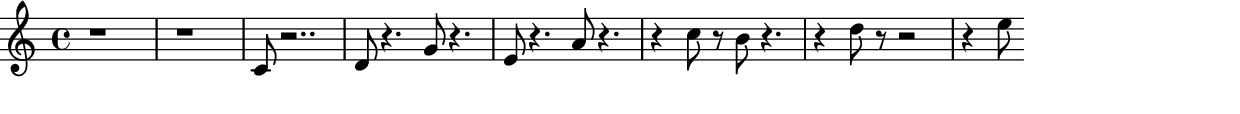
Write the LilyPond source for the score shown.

\include "lilypond-book-preamble.ly"
\paper {
  #(define dump-extents #t)

  indent = 0\mm
  line-width = 210\mm - 2.0 * 0.4\in
  ragged-right = ##t
  force-assignment = #""
  line-width = #(- line-width (* mm  3.000000))
}
\layout {
}
<<
    \new Staff {   \set Staff.instrumentName = "" r1 r1 <c'>8 r2.. <d'>8 r4. <g'>8 r4. <e'>8 r4. <a'>8 r4. r4 <c''>8 r8 <b'>8 r4. r4 <d''>8 r8 r2 r4 <e''>8
               }
>>